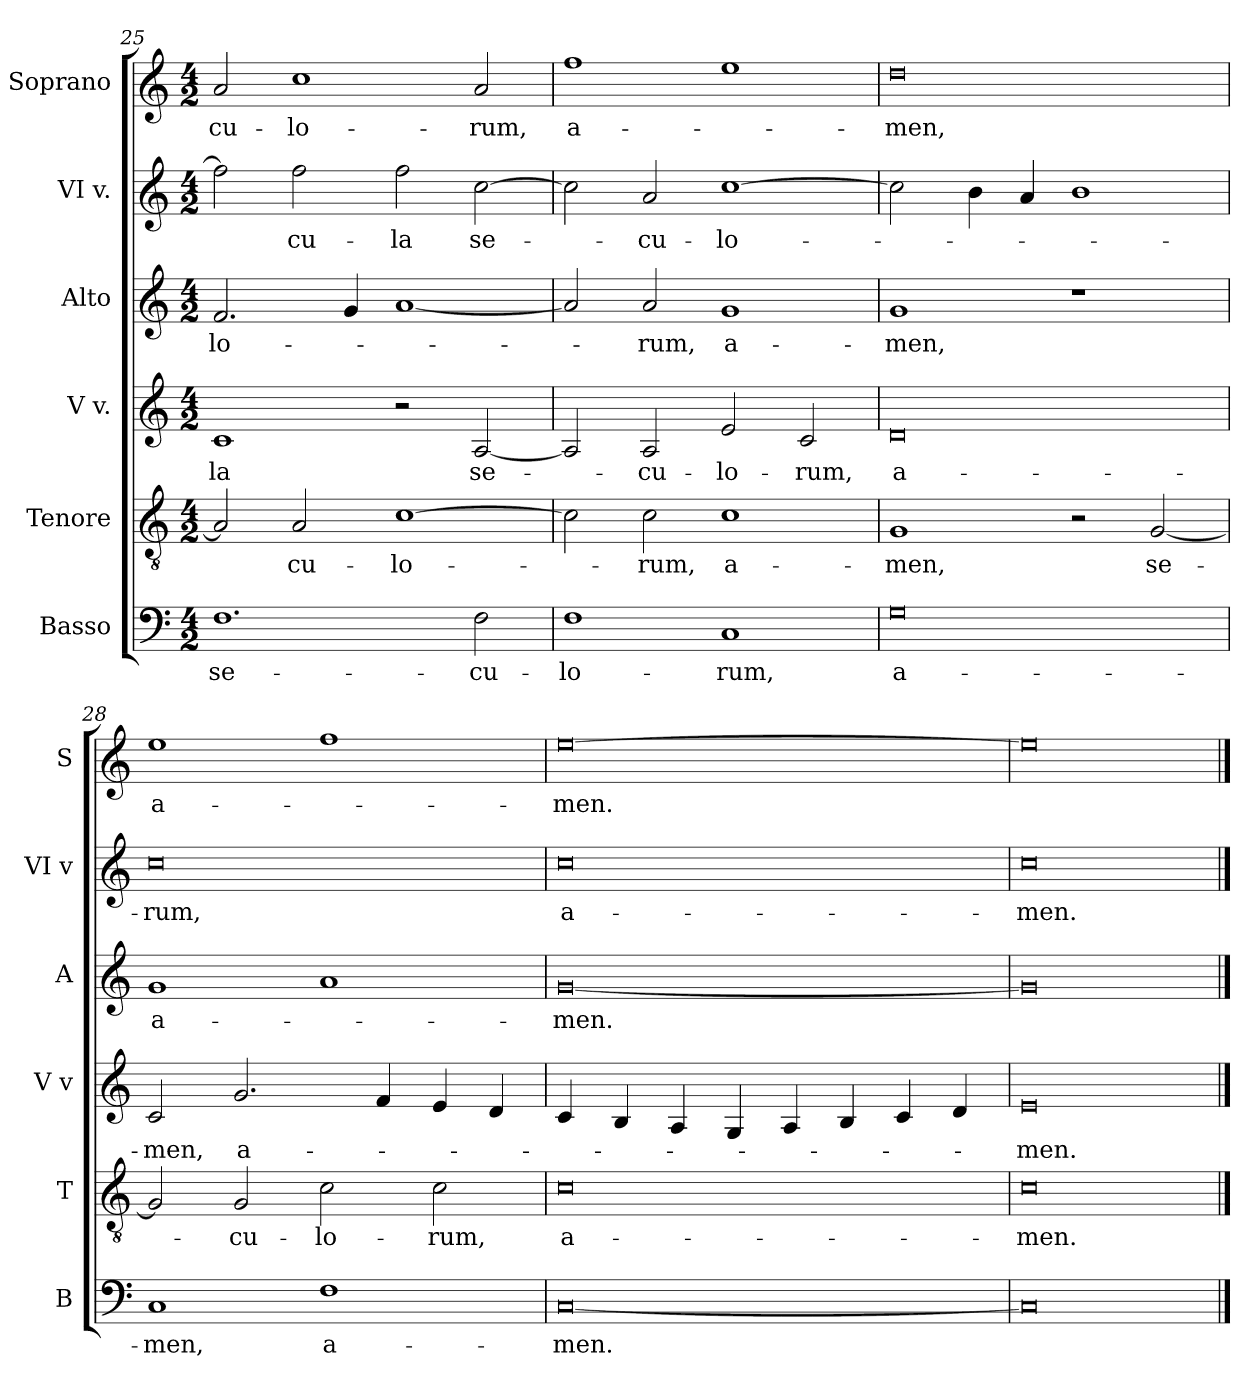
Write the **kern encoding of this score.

**kern	**text	**kern	**text	**kern	**text	**kern	**text	**kern	**text	**kern	**text
*part6	*part6	*part5	*part5	*part4	*part4	*part3	*part3	*part2	*part2	*part1	*part1
*staff6	*staff6	*staff5	*staff5	*staff4	*staff4	*staff3	*staff3	*staff2	*staff2	*staff1	*staff1
*I"Basso	*	*I"Tenore	*	*I"V v.	*	*I"Alto	*	*I"VI v.	*	*I"Soprano	*
*I'B	*	*I'T	*	*I'V v	*	*I'A	*	*I'VI v	*	*I'S	*
*clefF4	*	*clefGv2	*	*clefG2	*	*clefG2	*	*clefG2	*	*clefG2	*
*k[]	*	*k[]	*	*k[]	*	*k[]	*	*k[]	*	*k[]	*
*C:	*	*C:	*	*C:	*	*C:	*	*C:	*	*C:	*
*M4/2	*	*M4/2	*	*M4/2	*	*M4/2	*	*M4/2	*	*M4/2	*
=25	=25	=25	=25	=25	=25	=25	=25	=25	=25	=25	=25
!	!LO:LY:b	!	!	!	!LO:LY:b	!	!LO:LY:b	!	!	!	!LO:LY:b
1.F	se-	2A/]	.	1c	-la	2.f/	-lo-	2ff\]	.	2a/	-cu-
!	!	!	!LO:LY:b	!	!	!	!	!	!LO:LY:b	!	!LO:LY:b
.	.	2A/	-cu-	.	.	.	.	2ff\	-cu-	1cc	-lo-
.	.	.	.	.	.	4g/	.	.	.	.	.
!	!	!	!LO:LY:b	!	!	!	!	!	!LO:LY:b	!	!
.	.	[1c	-lo-	2r	.	[1a	.	2ff\	-la	.	.
!	!LO:LY:b	!	!	!	!LO:LY:b	!	!	!	!LO:LY:b	!	!LO:LY:b
2F\	-cu-	.	.	[2A/	se-	.	.	[2cc\	se-	2a/	-rum,
=26	=26	=26	=26	=26	=26	=26	=26	=26	=26	=26	=26
!	!LO:LY:b	!	!	!	!	!	!	!	!	!	!LO:LY:b
1F	-lo-	2c\]	.	2A/]	.	2a/]	.	2cc\]	.	1ff	a-
!	!	!	!LO:LY:b	!	!LO:LY:b	!	!LO:LY:b	!	!LO:LY:b	!	!
.	.	2c\	-rum,	2A/	-cu-	2a/	-rum,	2a/	-cu-	.	.
!	!LO:LY:b	!	!LO:LY:b	!	!LO:LY:b	!	!LO:LY:b	!	!LO:LY:b	!	!
1C	-rum,	1c	a-	2e/	-lo-	1g	a-	[1cc	-lo-	1ee	.
!	!	!	!	!	!LO:LY:b	!	!	!	!	!	!
.	.	.	.	2c/	-rum,	.	.	.	.	.	.
!!LO:LB:g=z
=27	=27	=27	=27	=27	=27	=27	=27	=27	=27	=27	=27
!	!LO:LY:b	!	!LO:LY:b	!	!LO:LY:b	!	!LO:LY:b	!	!	!	!LO:LY:b
0G	a-	1G	-men,	0d	a-	1g	-men,	2cc\]	.	0dd	-men,
.	.	.	.	.	.	.	.	4b\	.	.	.
.	.	.	.	.	.	.	.	4a/	.	.	.
.	.	2r	.	.	.	1r	.	1b	.	.	.
!	!	!	!LO:LY:b	!	!	!	!	!	!	!	!
.	.	[2G/	se-	.	.	.	.	.	.	.	.
=28	=28	=28	=28	=28	=28	=28	=28	=28	=28	=28	=28
!	!LO:LY:b	!	!	!	!LO:LY:b	!	!LO:LY:b	!	!LO:LY:b	!	!LO:LY:b
1C	-men,	2G/]	.	2c/	-men,	1g	a-	0cc	-rum,	1ee	a-
!	!	!	!LO:LY:b	!	!LO:LY:b	!	!	!	!	!	!
.	.	2G/	-cu-	2.g/	a-	.	.	.	.	.	.
!	!LO:LY:b	!	!LO:LY:b	!	!	!	!	!	!	!	!
1F	a-	2c\	-lo-	.	.	1a	.	.	.	1ff	.
.	.	.	.	4f/	.	.	.	.	.	.	.
!	!	!	!LO:LY:b	!	!	!	!	!	!	!	!
.	.	2c\	-rum,	4e/	.	.	.	.	.	.	.
.	.	.	.	4d/	.	.	.	.	.	.	.
=29	=29	=29	=29	=29	=29	=29	=29	=29	=29	=29	=29
!	!LO:LY:b	!	!LO:LY:b	!	!	!	!LO:LY:b	!	!LO:LY:b	!	!LO:LY:b
[0C	-men.	0c	a-	4c/	.	[0g	-men.	0cc	a-	[0ee	-men.
.	.	.	.	4B/	.	.	.	.	.	.	.
.	.	.	.	4A/	.	.	.	.	.	.	.
.	.	.	.	4G/	.	.	.	.	.	.	.
.	.	.	.	4A/	.	.	.	.	.	.	.
.	.	.	.	4B/	.	.	.	.	.	.	.
.	.	.	.	4c/	.	.	.	.	.	.	.
.	.	.	.	4d/	.	.	.	.	.	.	.
=30	=30	=30	=30	=30	=30	=30	=30	=30	=30	=30	=30
!	!	!	!LO:LY:b	!	!LO:LY:b	!	!	!	!LO:LY:b	!	!
0C]	.	0c	-men.	0e	-men.	0g]	.	0cc	-men.	0ee]	.
==	==	==	==	==	==	==	==	==	==	==	==
*-	*-	*-	*-	*-	*-	*-	*-	*-	*-	*-	*-
